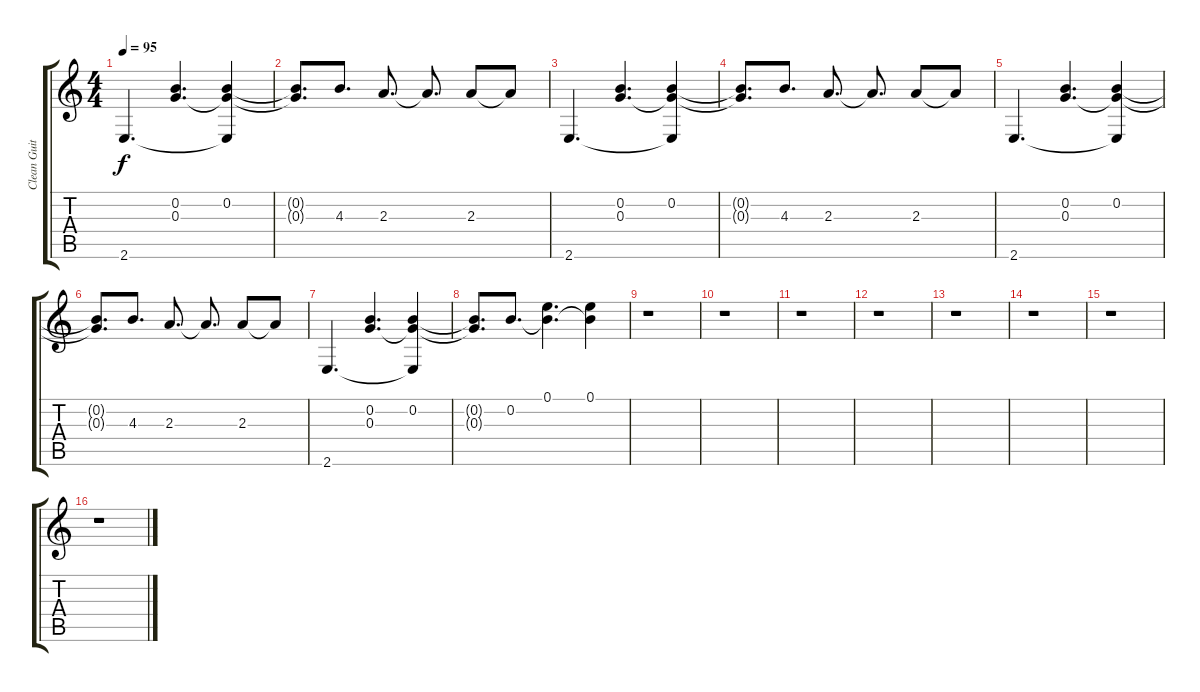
\track ("Clean Guitar" "Clean Guit") {instrument electricguitarclean}
\staff {score tabs}
\tuning (E4 B3 G3 D3 A2 D2) {hide}
\ts (4 4)
\tempo 95
\clef g2
\ks c
2.6.4{d dy f} (0.2 0.3).4{d} (0.2 0.3{t} 2.6{t}).4 |
(0.2{t} 0.3{t}).8{d} 4.3.8{d} 2.3.8{d} 2.3{t}.8{d} 2.3.8 2.3{t}.8 |
2.6.4{d} (0.2 0.3).4{d} (0.2 0.3{t} 2.6{t}).4 |
(0.2{t} 0.3{t}).8{d} 4.3.8{d} 2.3.8{d} 2.3{t}.8{d} 2.3.8 2.3{t}.8 |
2.6.4{d} (0.2 0.3).4{d} (0.2 0.3{t} 2.6{t}).4 |
(0.2{t} 0.3{t}).8{d} 4.3.8{d} 2.3.8{d} 2.3{t}.8{d} 2.3.8 2.3{t}.8 |
2.6.4{d} (0.2 0.3).4{d} (0.2 0.3{t} 2.6{t}).4 |
(0.2{t} 0.3{t}).8{d} 0.2.8{d} (0.1 0.2{t}).4{d} (0.1 0.2{t}).4 |
r.1 |
r.1 |
r.1 |
r.1 |
r.1 |
r.1 |
r.1 |
r.1
